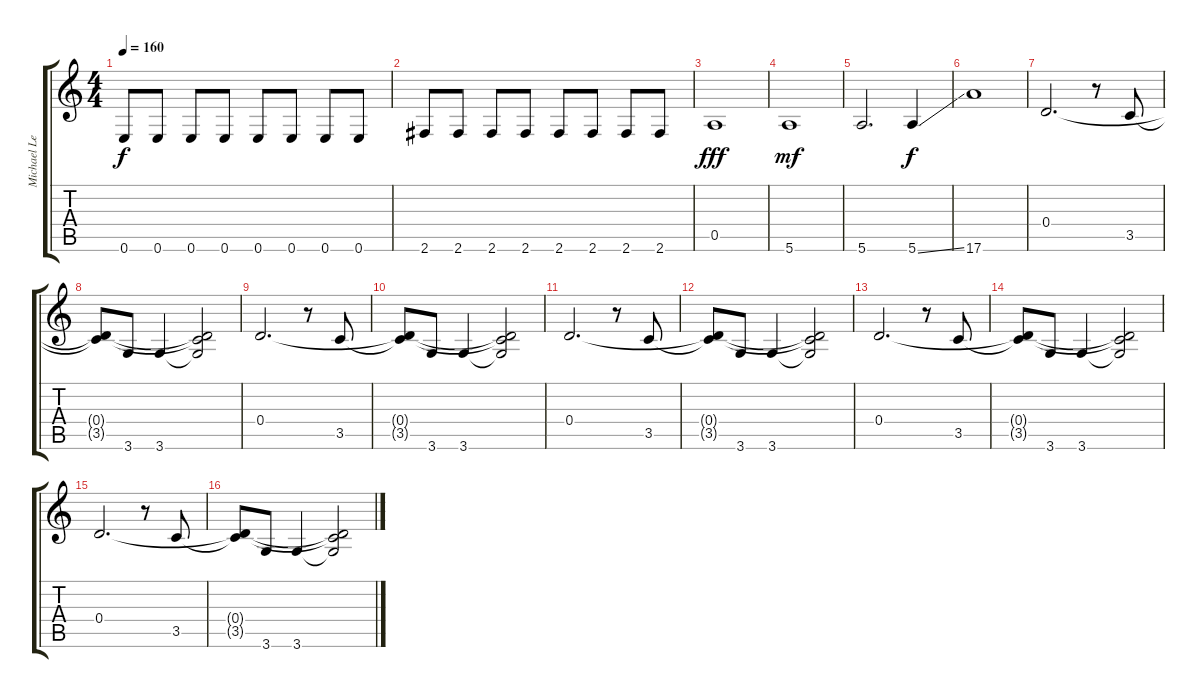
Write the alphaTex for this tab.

\track ("Michael Levine - Bass" "Michael Le") {instrument electricbassfinger}
\staff {score tabs}
\tuning (E4 B3 G3 D3 A2 E2) {hide}
\ts (4 4)
\tempo 160
\clef g2
\ks c
0.6.8{dy f} 0.6.8 0.6.8 0.6.8 0.6.8 0.6.8 0.6.8 0.6.8 |
2.6.8 2.6.8 2.6.8 2.6.8 2.6.8 2.6.8 2.6.8 2.6.8 |
0.5.1{dy fff} |
5.6.1{dy mf} |
5.6.2{d} 5.6{ss}.4{dy f} |
17.6.1 |
0.4.2{d} r.8 3.5.8 |
(0.4{t} 3.5{t}).8 3.6.8 3.6.4 (0.4{t} 3.5{t} 3.6{t}).2 |
0.4.2{d} r.8 3.5.8 |
(0.4{t} 3.5{t}).8 3.6.8 3.6.4 (0.4{t} 3.5{t} 3.6{t}).2 |
0.4.2{d} r.8 3.5.8 |
(0.4{t} 3.5{t}).8 3.6.8 3.6.4 (0.4{t} 3.5{t} 3.6{t}).2 |
0.4.2{d} r.8 3.5.8 |
(0.4{t} 3.5{t}).8 3.6.8 3.6.4 (0.4{t} 3.5{t} 3.6{t}).2 |
0.4.2{d} r.8 3.5.8 |
(0.4{t} 3.5{t}).8 3.6.8 3.6.4 (0.4{t} 3.5{t} 3.6{t}).2
